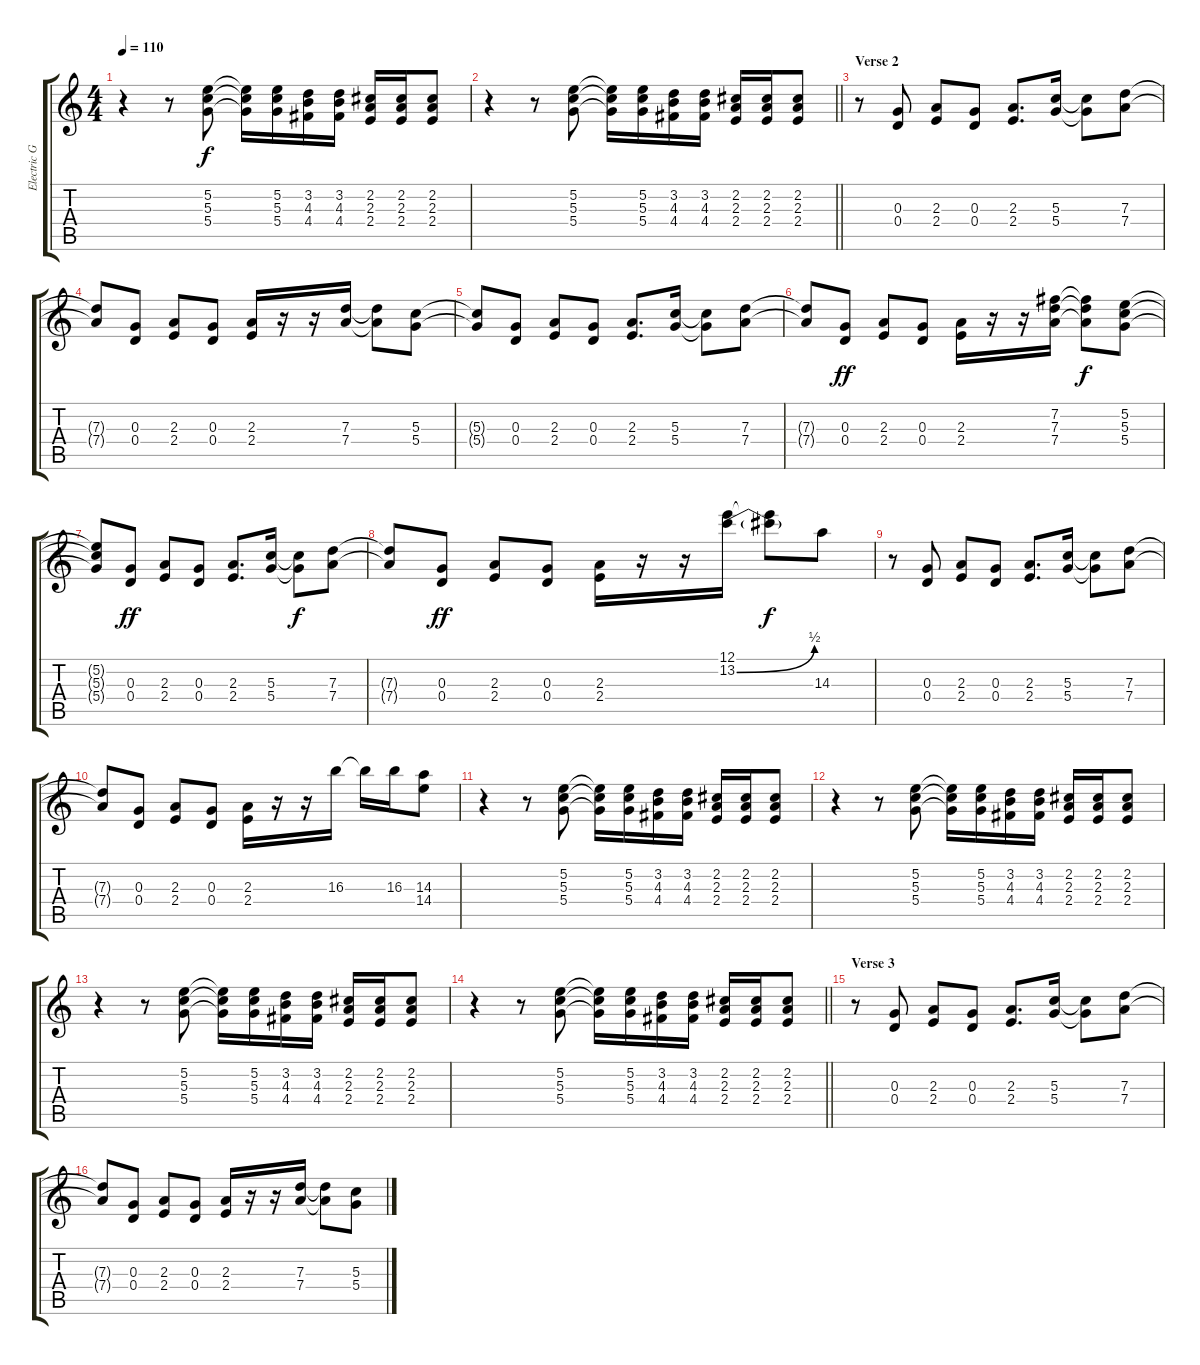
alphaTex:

\track ("Electric Guitar I" "Electric G") {instrument distortionguitar}
\staff {score tabs}
\tuning (E4 B3 G3 D3 A2 E2) {hide}
\ts (4 4)
\tempo 110
\clef g2
\ks c
r.4{dy f} r.8 (5.2 5.3 5.4).8 (5.2{t} 5.3{t} 5.4{t}).16 (5.2 5.3 5.4).16 (3.2 4.3 4.4).16 (3.2 4.3 4.4).16 (2.2 2.3 2.4).16 (2.2 2.3 2.4).16 (2.2 2.3 2.4).8 |
\barLineRight lightlight
r.4 r.8 (5.2 5.3 5.4).8 (5.2{t} 5.3{t} 5.4{t}).16 (5.2 5.3 5.4).16 (3.2 4.3 4.4).16 (3.2 4.3 4.4).16 (2.2 2.3 2.4).16 (2.2 2.3 2.4).16 (2.2 2.3 2.4).8 |
\section ("" "Verse 2")
r.8 (0.3 0.4).8 (2.3 2.4).8 (0.3 0.4).8 (2.3 2.4).8{d} (5.3 5.4).16 (5.3{t} 5.4{t}).8 (7.3 7.4).8 |
(7.3{t} 7.4{t}).8 (0.3 0.4).8 (2.3 2.4).8 (0.3 0.4).8 (2.3 2.4).16 r.16 r.16 (7.3 7.4).16 (7.3{t} 7.4{t}).8 (5.3 5.4).8 |
(5.3{t} 5.4{t}).8 (0.3 0.4).8 (2.3 2.4).8 (0.3 0.4).8 (2.3 2.4).8{d} (5.3 5.4).16 (5.3{t} 5.4{t}).8 (7.3 7.4).8 |
(7.3{t} 7.4{t}).8 (0.3 0.4).8{dy ff} (2.3 2.4).8 (0.3 0.4).8 (2.3 2.4).16 r.16 r.16 (7.2 7.3 7.4).16 (7.2{t} 7.3{t} 7.4{t}).8{dy f} (5.2 5.3 5.4).8 |
(5.2{t} 5.3{t} 5.4{t}).8 (0.3 0.4).8{dy ff} (2.3 2.4).8 (0.3 0.4).8 (2.3 2.4).8{d} (5.3 5.4).16 (5.3{t} 5.4{t}).8{dy f} (7.3 7.4).8 |
(7.3{t} 7.4{t}).8 (0.3 0.4).8{dy ff} (2.3 2.4).8 (0.3 0.4).8 (2.3 2.4).16 r.16 r.16 (12.1 13.2{be (bend 0 0 60 2)}).16 (12.1{t} 13.2{t}).8{dy f} 14.3.8 |
r.8 (0.3 0.4).8 (2.3 2.4).8 (0.3 0.4).8 (2.3 2.4).8{d} (5.3 5.4).16 (5.3{t} 5.4{t}).8 (7.3 7.4).8 |
(7.3{t} 7.4{t}).8 (0.3 0.4).8 (2.3 2.4).8 (0.3 0.4).8 (2.3 2.4).16 r.16 r.16 16.3.16 16.3{t}.16 16.3.16 (14.3 14.4).8 |
r.4 r.8 (5.2 5.3 5.4).8 (5.2{t} 5.3{t} 5.4{t}).16 (5.2 5.3 5.4).16 (3.2 4.3 4.4).16 (3.2 4.3 4.4).16 (2.2 2.3 2.4).16 (2.2 2.3 2.4).16 (2.2 2.3 2.4).8 |
r.4 r.8 (5.2 5.3 5.4).8 (5.2{t} 5.3{t} 5.4{t}).16 (5.2 5.3 5.4).16 (3.2 4.3 4.4).16 (3.2 4.3 4.4).16 (2.2 2.3 2.4).16 (2.2 2.3 2.4).16 (2.2 2.3 2.4).8 |
r.4 r.8 (5.2 5.3 5.4).8 (5.2{t} 5.3{t} 5.4{t}).16 (5.2 5.3 5.4).16 (3.2 4.3 4.4).16 (3.2 4.3 4.4).16 (2.2 2.3 2.4).16 (2.2 2.3 2.4).16 (2.2 2.3 2.4).8 |
\barLineRight lightlight
r.4 r.8 (5.2 5.3 5.4).8 (5.2{t} 5.3{t} 5.4{t}).16 (5.2 5.3 5.4).16 (3.2 4.3 4.4).16 (3.2 4.3 4.4).16 (2.2 2.3 2.4).16 (2.2 2.3 2.4).16 (2.2 2.3 2.4).8 |
\section ("" "Verse 3")
r.8 (0.3 0.4).8 (2.3 2.4).8 (0.3 0.4).8 (2.3 2.4).8{d} (5.3 5.4).16 (5.3{t} 5.4{t}).8 (7.3 7.4).8 |
(7.3{t} 7.4{t}).8 (0.3 0.4).8 (2.3 2.4).8 (0.3 0.4).8 (2.3 2.4).16 r.16 r.16 (7.3 7.4).16 (7.3{t} 7.4{t}).8 (5.3 5.4).8
